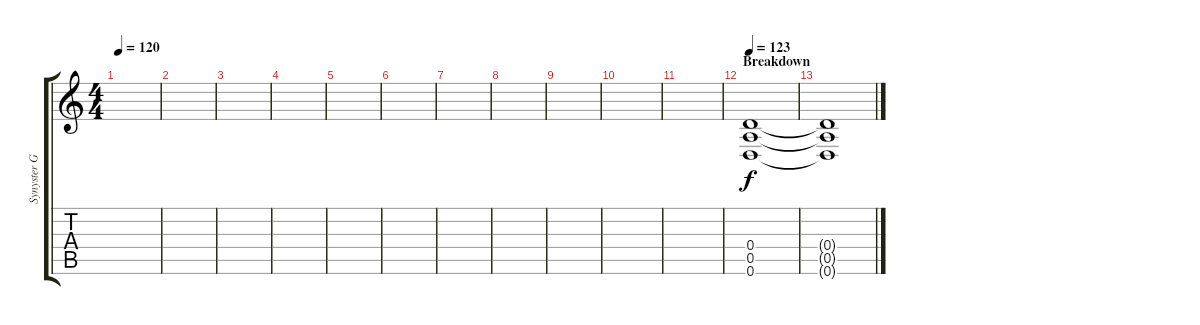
\track ("Synyster Gates (Rhythm)" "Synyster G") {instrument distortionguitar}
\staff {score tabs}
\tuning (E4 B3 G3 D3 A2 D2) {hide}
\ts (4 4)
\tempo 120
\clef g2
\ks c
|
|
|
|
|
|
|
|
|
|
|
\section ("" "Breakdown")
\tempo 123
(0.4 0.5 0.6).1{volume 13 instrument distortionguitar} |
(0.4{t} 0.5{t} 0.6{t}).1
